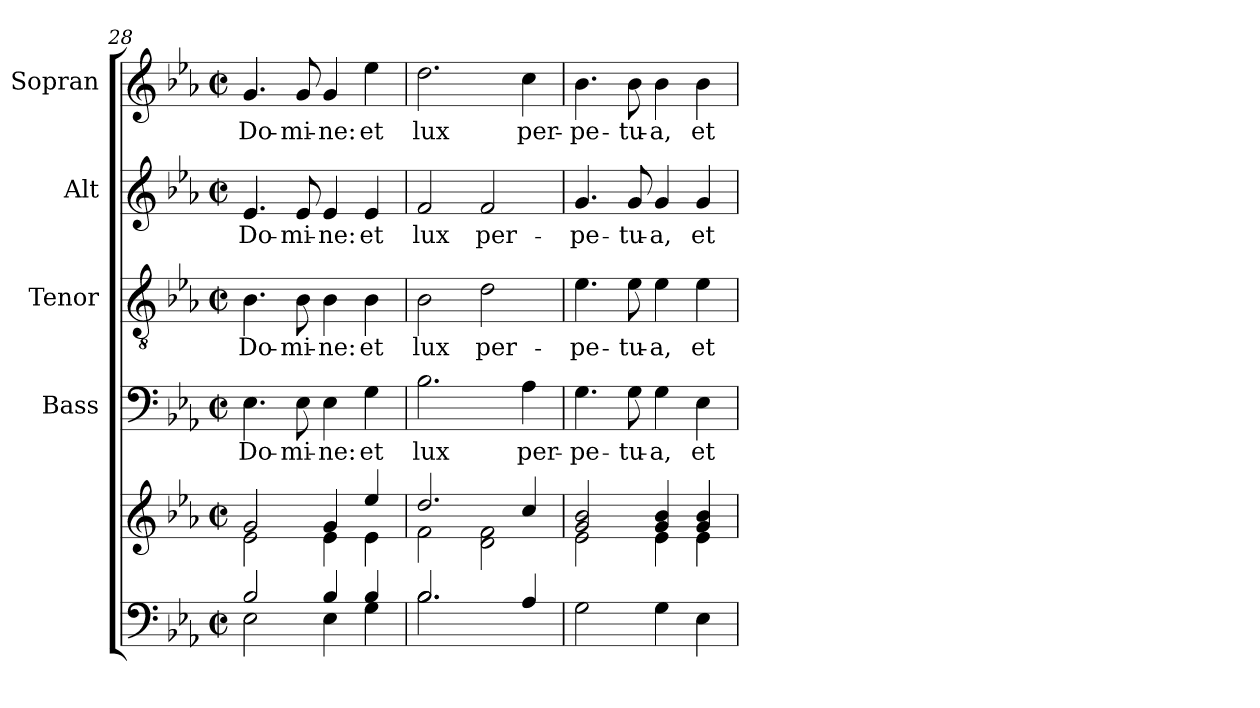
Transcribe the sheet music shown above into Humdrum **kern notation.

**kern	**kern	**kern	**text	**kern	**text	**kern	**text	**kern	**text
*part5	*part5	*part4	*part4	*part3	*part3	*part2	*part2	*part1	*part1
*staff6	*staff5	*staff4	*staff4	*staff3	*staff3	*staff2	*staff2	*staff1	*staff1
*	*	*I"Bass	*	*I"Tenor	*	*I"Alt	*	*I"Sopran	*
*	*	*I'B.	*	*I'T.	*	*I'A.	*	*I'S.	*
*clefF4	*clefG2	*clefF4	*	*clefGv2	*	*clefG2	*	*clefG2	*
*k[b-e-a-]	*k[b-e-a-]	*k[b-e-a-]	*	*k[b-e-a-]	*	*k[b-e-a-]	*	*k[b-e-a-]	*
*E-:	*E-:	*E-:	*	*E-:	*	*E-:	*	*E-:	*
*M2/2	*M2/2	*M2/2	*	*M2/2	*	*M2/2	*	*M2/2	*
*met(c|)	*met(c|)	*met(c|)	*	*met(c|)	*	*met(c|)	*	*met(c|)	*
=28	=28	=28	=28	=28	=28	=28	=28	=28	=28
*^	*^	*	*	*	*	*	*	*	*
!	!	!	!	!	!LO:LY:b	!	!LO:LY:b	!	!LO:LY:b	!	!LO:LY:b
2B-/	2E-\	2g/	2e-\	4.E-\	Do-	4.B-\	Do-	4.e-/	Do-	4.g/	Do-
!	!	!	!	!	!LO:LY:b	!	!LO:LY:b	!	!LO:LY:b	!	!LO:LY:b
.	.	.	.	8E-\	-mi-	8B-\	-mi-	8e-/	-mi-	8g/	-mi-
!	!	!	!	!	!LO:LY:b	!	!LO:LY:b	!	!LO:LY:b	!	!LO:LY:b
4B-/	4E-\	4g/	4e-\	4E-\	-ne:	4B-\	-ne:	4e-/	-ne:	4g/	-ne:
!	!	!	!	!	!LO:LY:b	!	!LO:LY:b	!	!LO:LY:b	!	!LO:LY:b
4B-/	4G\	4ee-/	4e-\	4G\	et	4B-\	et	4e-/	et	4ee-\	et
=29	=29	=29	=29	=29	=29	=29	=29	=29	=29	=29	=29
!	!	!	!	!	!LO:LY:b	!	!LO:LY:b	!	!LO:LY:b	!	!LO:LY:b
2.B-/	2.B-\	2.dd/	2f\	2.B-\	lux	2B-\	lux	2f/	lux	2.dd\	lux
!	!	!	!	!	!	!	!LO:LY:b	!	!LO:LY:b	!	!
.	.	.	2d\ 2f\	.	.	2d\	per-	2f/	per-	.	.
!	!	!	!	!	!LO:LY:b	!	!	!	!	!	!LO:LY:b
4A-/	4ryy	4cc/	.	4A-\	per-	.	.	.	.	4cc\	per-
!!LO:LB:g=z
=30	=30	=30	=30	=30	=30	=30	=30	=30	=30	=30	=30
!	!	!	!	!	!LO:LY:b	!	!LO:LY:b	!	!LO:LY:b	!	!LO:LY:b
*v	*v	*	*	*	*	*	*	*	*	*	*
2G\	2g/ 2b-/	2e-\	4.G\	-pe-	4.e-\	-pe-	4.g/	-pe-	4.b-\	-pe-
!	!	!	!	!LO:LY:b	!	!LO:LY:b	!	!LO:LY:b	!	!LO:LY:b
.	.	.	8G\	-tu-	8e-\	-tu-	8g/	-tu-	8b-\	-tu-
!	!	!	!	!LO:LY:b	!	!LO:LY:b	!	!LO:LY:b	!	!LO:LY:b
4G\	4g/ 4b-/	4e-\	4G\	-a,	4e-\	-a,	4g/	-a,	4b-\	-a,
!	!	!	!	!LO:LY:b	!	!LO:LY:b	!	!LO:LY:b	!	!LO:LY:b
4E-\	4g/ 4b-/	4e-\	4E-\	et	4e-\	et	4g/	et	4b-\	et
*	*v	*v	*	*	*	*	*	*	*	*
=	=	=	=	=	=	=	=	=	=
*-	*-	*-	*-	*-	*-	*-	*-	*-	*-
